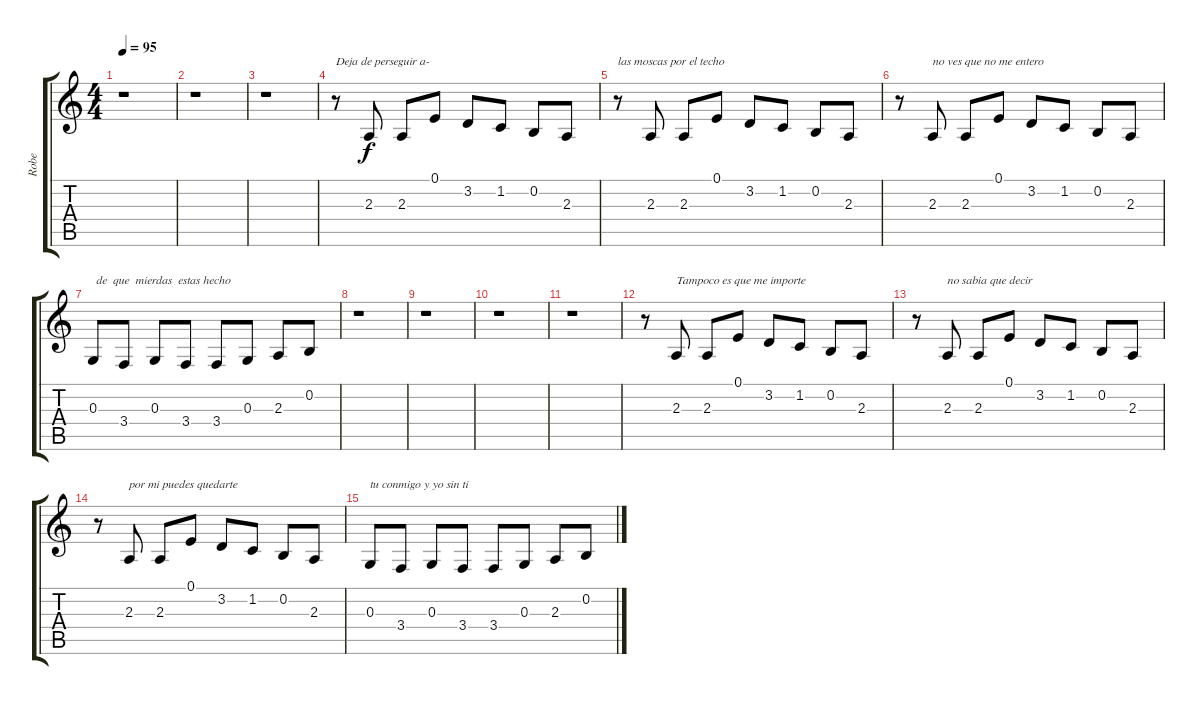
\track ("Robe" "Robe") {instrument voiceoohs}
\staff {score tabs}
\tuning (E4 B3 G3 D3 A2 E2) {hide}
\ts (4 4)
\tempo 95
\clef g2
\ks c
r.1{dy f} |
r.1 |
r.1 |
r.8{txt "Deja de perseguir a-"} 2.3.8 2.3.8 0.1.8 3.2.8 1.2.8 0.2.8 2.3.8 |
r.8{txt "las moscas por el techo"} 2.3.8 2.3.8 0.1.8 3.2.8 1.2.8 0.2.8 2.3.8 |
r.8 2.3.8{txt "no ves que no me entero"} 2.3.8 0.1.8 3.2.8 1.2.8 0.2.8 2.3.8 |
0.3.8{txt " de  que  mierdas  estas hecho"} 3.4.8 0.3.8 3.4.8 3.4.8 0.3.8 2.3.8 0.2.8 |
r.1 |
r.1 |
r.1 |
r.1 |
r.8 2.3.8{txt "Tampoco es que me importe"} 2.3.8 0.1.8 3.2.8 1.2.8 0.2.8 2.3.8 |
r.8 2.3.8{txt "no sabia que decir"} 2.3.8 0.1.8 3.2.8 1.2.8 0.2.8 2.3.8 |
r.8 2.3.8{txt "por mi puedes quedarte"} 2.3.8 0.1.8 3.2.8 1.2.8 0.2.8 2.3.8 |
0.3.8{txt "tu conmigo y yo sin ti"} 3.4.8 0.3.8 3.4.8 3.4.8 0.3.8 2.3.8 0.2.8
